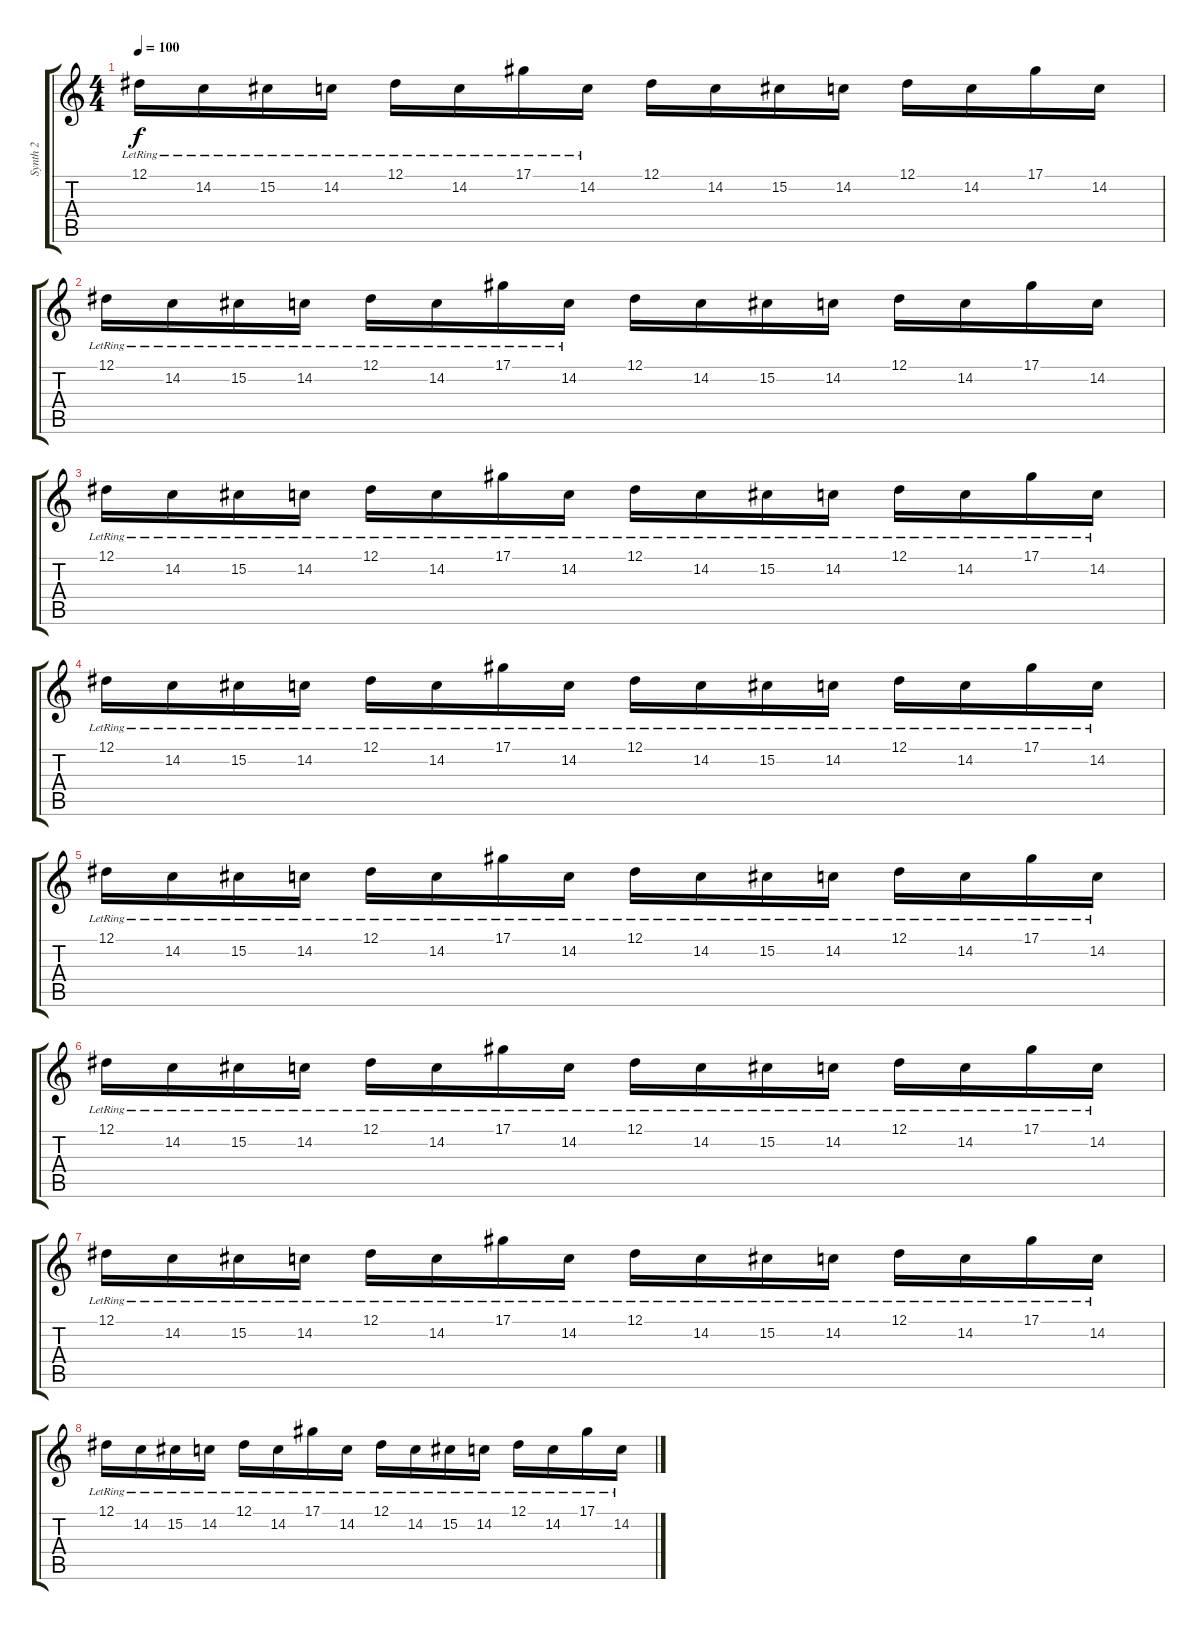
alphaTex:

\track ("Synth 2" "Synth 2") {instrument celesta}
\staff {score tabs}
\tuning (Eb4 Bb3 Gb3 Db3 Ab2 Eb2) {hide}
\ts (4 4)
\tempo 100
\clef g2
\ks c
12.1{lr}.16{dy f} 14.2{lr}.16 15.2{lr}.16 14.2{lr}.16 12.1{lr}.16 14.2{lr}.16 17.1{lr}.16 14.2{lr}.16 12.1.16 14.2.16 15.2.16 14.2.16 12.1.16 14.2.16 17.1.16 14.2.16 |
12.1{lr}.16 14.2{lr}.16 15.2{lr}.16 14.2{lr}.16 12.1{lr}.16 14.2{lr}.16 17.1{lr}.16 14.2{lr}.16 12.1.16 14.2.16 15.2.16 14.2.16 12.1.16 14.2.16 17.1.16 14.2.16 |
12.1{lr}.16 14.2{lr}.16 15.2{lr}.16 14.2{lr}.16 12.1{lr}.16 14.2{lr}.16 17.1{lr}.16 14.2{lr}.16 12.1{lr}.16 14.2{lr}.16 15.2{lr}.16 14.2{lr}.16 12.1{lr}.16 14.2{lr}.16 17.1{lr}.16 14.2{lr}.16 |
12.1{lr}.16 14.2{lr}.16 15.2{lr}.16 14.2{lr}.16 12.1{lr}.16 14.2{lr}.16 17.1{lr}.16 14.2{lr}.16 12.1{lr}.16 14.2{lr}.16 15.2{lr}.16 14.2{lr}.16 12.1{lr}.16 14.2{lr}.16 17.1{lr}.16 14.2{lr}.16 |
12.1{lr}.16 14.2{lr}.16 15.2{lr}.16 14.2{lr}.16 12.1{lr}.16 14.2{lr}.16 17.1{lr}.16 14.2{lr}.16 12.1{lr}.16 14.2{lr}.16 15.2{lr}.16 14.2{lr}.16 12.1{lr}.16 14.2{lr}.16 17.1{lr}.16 14.2{lr}.16 |
12.1{lr}.16 14.2{lr}.16 15.2{lr}.16 14.2{lr}.16 12.1{lr}.16 14.2{lr}.16 17.1{lr}.16 14.2{lr}.16 12.1{lr}.16 14.2{lr}.16 15.2{lr}.16 14.2{lr}.16 12.1{lr}.16 14.2{lr}.16 17.1{lr}.16 14.2{lr}.16 |
12.1{lr}.16 14.2{lr}.16 15.2{lr}.16 14.2{lr}.16 12.1{lr}.16 14.2{lr}.16 17.1{lr}.16 14.2{lr}.16 12.1{lr}.16 14.2{lr}.16 15.2{lr}.16 14.2{lr}.16 12.1{lr}.16 14.2{lr}.16 17.1{lr}.16 14.2{lr}.16 |
12.1{lr}.16 14.2{lr}.16 15.2{lr}.16 14.2{lr}.16 12.1{lr}.16 14.2{lr}.16 17.1{lr}.16 14.2{lr}.16 12.1{lr}.16 14.2{lr}.16 15.2{lr}.16 14.2{lr}.16 12.1{lr}.16 14.2{lr}.16 17.1{lr}.16 14.2{lr}.16
